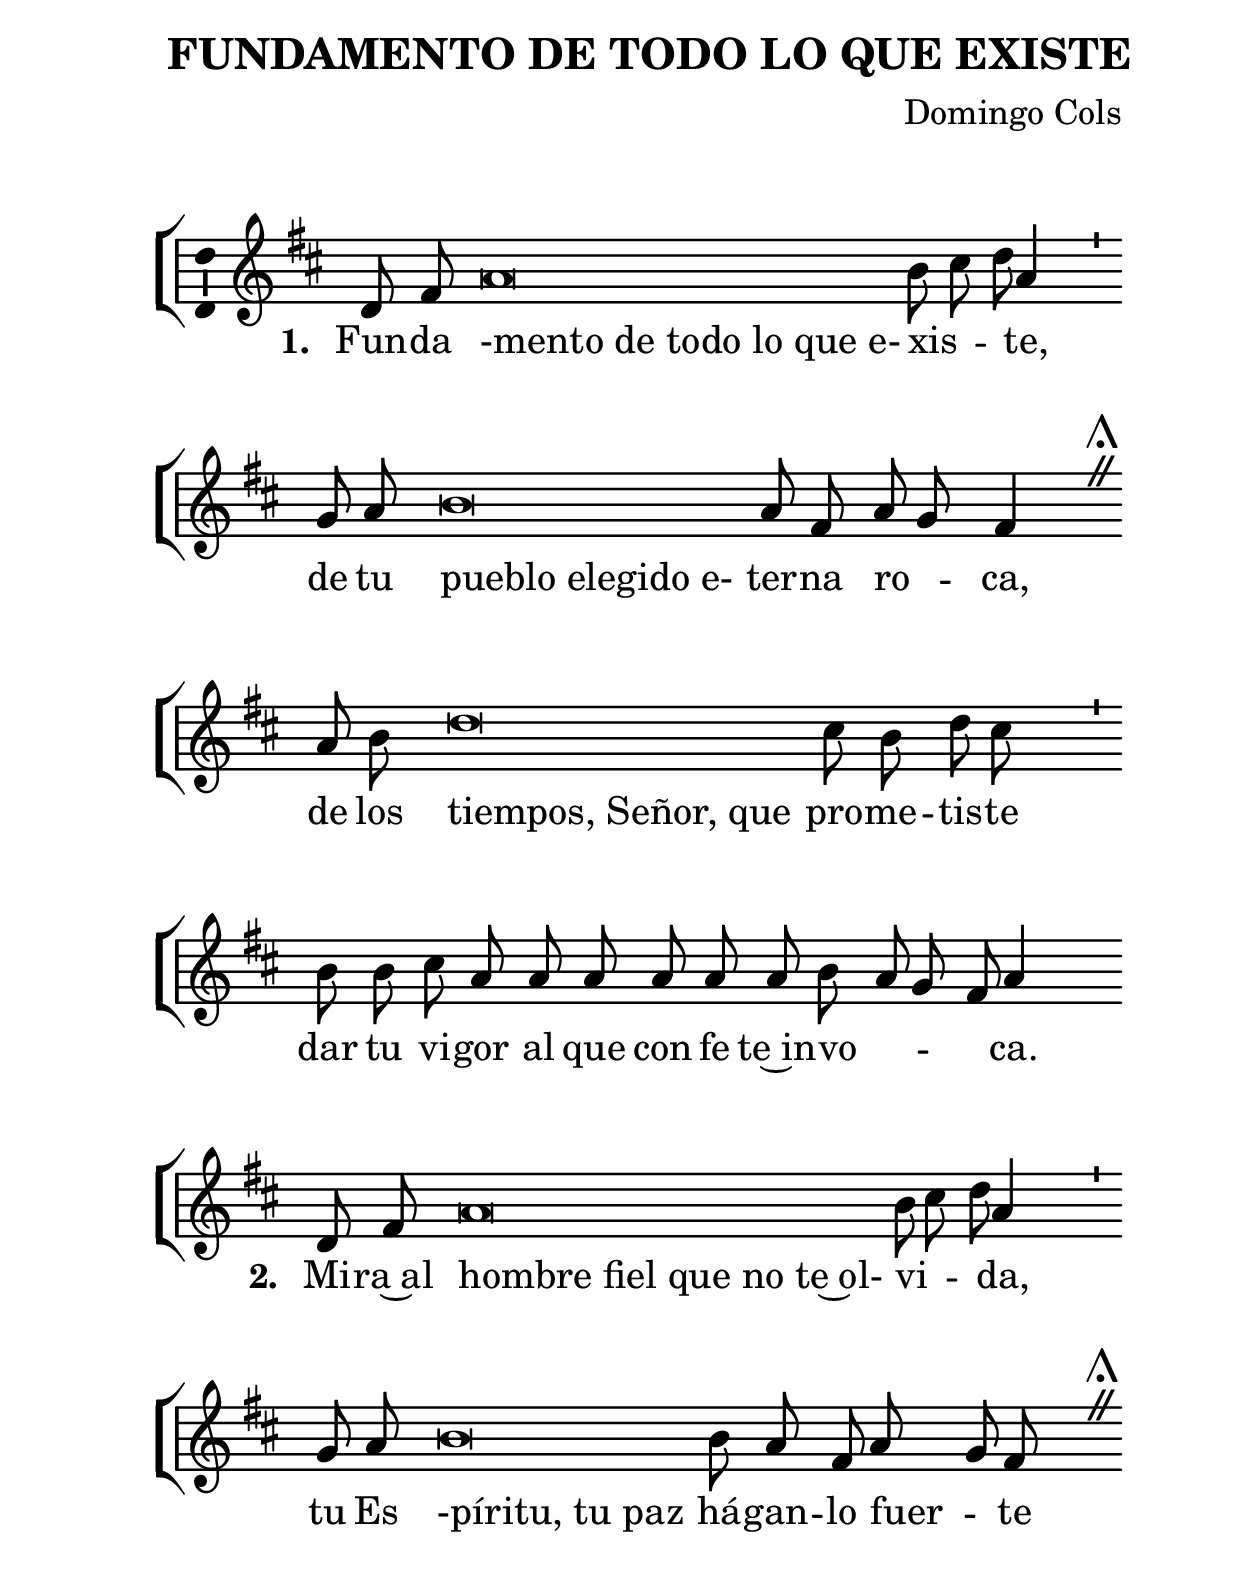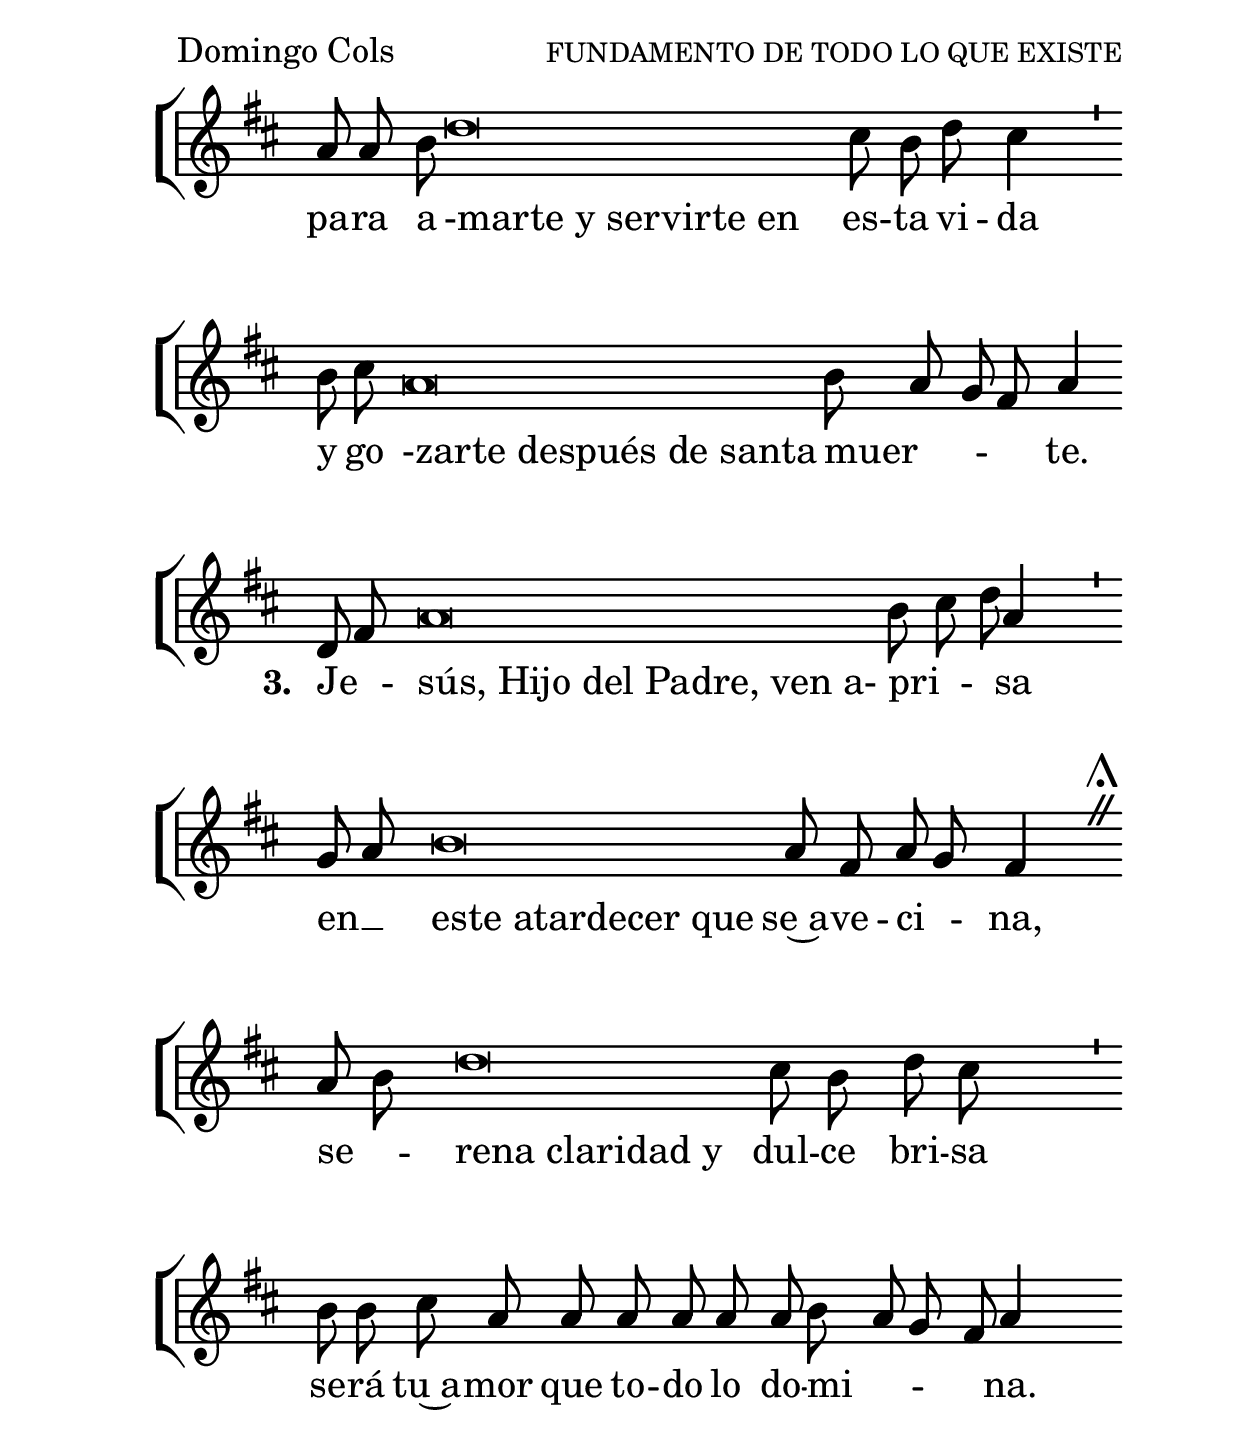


%versión de lilypond para la que se ha escrito esta partitura:
\version "2.16.0"

	%Tamaño papel
	#(set-default-paper-size "a4")
	%Tamaño partitura
	#(set-global-staff-size 30)
	%No responde al pulsar sobre una nota
	#(ly:set-option 'point-and-click #f)

%parámetros del encabezamiento:
\header {
	%title = "FUNDAMENTO DE TODO LO QUE EXISTE"
	title = \markup{\fontsize #-2 "FUNDAMENTO DE TODO LO QUE EXISTE"}
	subtitle = ""
	composer = "Domingo Cols"
	poet = ""
	meter = ""
	arranger = ""
%	tagline="Monasterio de la Madre de Dios. Buenafuente del Sistal."
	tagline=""
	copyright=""
	tiempo = ""
	usos = ""
	letra = "Fundamento de todo lo que existe, de tu pueblo elegido eterna roca, de los tiempos, Señor, que prometiste dar tu vigor al que con fe te invoca. Mira al hombre fiel que no te olvida, tu Espíritu, tu paz háganlo fuerte para amarte y servirte en esta vida y gozarte después de santa muerte. Jesús, Hijo del Padre, ven aprisa en este atardecer que se avecina, serena claridad y dulce brisa será tu amor que todo lo domina."
	}

%parámetros asociados al papel:
\paper  {
	oddHeaderMarkup = \markup {\fill-line { \on-the-fly #not-first-page \fromproperty #'header:title \on-the-fly #not-first-page \fromproperty #'header:composer }}
	evenHeaderMarkup = \markup {\fill-line { \fromproperty #'header:composer \fromproperty #'header:title }}
	#(set-paper-size "a4")
	print-page-number = ##f
	first-page-number = 1
	print-first-page-number = ##f
%	head-separation = 3.0 \cm
	top-margin = 2.0 \cm
	bottom-margin = 0.0\cm
%%%	bottom-margin = -2.0\cm
	left-margin = 3.0 \cm
	line-width = 16.0 \cm
	indent = 8\mm
	interscoreline = 2.\mm
	between-system-space = 15\mm
%	para que las partituras no llenen la hoja:
	ragged-bottom = ##t
%	idem para la última hoja:
	ragged-last-bottom = ##f
%	para que las partituras llenen el ancho del papel:
	ragged-last = ##f
	after-title-space = 2.5 \cm
%page-count=1
%system-count=5

	%Flexible Vertical Spacing
%	markup-markup-spacing =
%	#'((basic-distance . 15) (minimum-distance . 15) (padding . 3))
	markup-system-spacing =
	#'((basic-distance . 15) (minimum-distance . 15) (padding . 3))
	system-system-spacing =
	#'((basic-distance . 15) (minimum-distance . 15) (padding . 3))
	score-system-spacing =
	#'((basic-distance . 15) (minimum-distance . 15) (padding . 5))
%	top-system-spacing = % header
%	#'((basic-distance . 8) (minimum-distance . 0) (padding . 0))
%	top-markup-spacing =
%	#'((basic-distance . 20) (minimum-distance . 20) (padding . 0))
	last-bottom-spacing = % footer
	#'((basic-distance . 5) (minimum-distance . 5) (padding . 0))
%	score-markup-spacing =
%	#'((basic-distance . 16) (minimum-distance . 13) (padding . 0))

	}


%para incluir divisiones gregorianas
\include "gregorian.ly"
%Ojo. Incluir este fichero implica desactivar la sentencia ragged-last = ##f
%Es decir, deja de justificar las partituras a la derecha


%parámetros que afectan a toda la partitura:
global =  {
	%clave de sol (G):
	\clef G
	%armadura:
%%%	\transpose a b
	\key d \major
	\tempo 4=75
	\set Score.tempoHideNote = ##t
	}

melodia =
%%%	\transpose a b
{
	\relative c' {

\time 1/4
\autoBeamOff

d8 fis a\breve*1/8 b8 cis d a4 s8
\divisioMinima
\break

g8 a b\breve*1/8 a8 fis a g fis4 s4
%\divisioMinima
\divisioMaior
\break

a8 b d\breve*1/8 cis8 b d cis s4
\divisioMinima
\break

b8 b cis a a a a a a b a g fis a4 s8

\finalis
\break

d,8 fis a\breve*1/8 b8 cis d a4 s8
\divisioMinima
\break

g8 a b\breve*1/8 b8 a fis a g fis s4
%\divisioMinima
\divisioMaior
\break

a8 a b d\breve*1/8 cis8 b d cis4 s4
\divisioMinima
\break

b8 cis a\breve*1/8 b8 a g fis a4 s4

\finalis
\break

d,8 fis a\breve*1/8 b8 cis d a4 s8
\divisioMinima
\break

g8 a b\breve*1/8 a8 fis a g fis4 s4
%\divisioMinima
\divisioMaior
\break

a8 b d\breve*1/8 cis8 b d cis s4
\divisioMinima
\break

b8 b cis a a a a a a b a g fis a4 s8

\finalis

%\bar "|."
}
}


texto = \lyricmode {

\set stanza =#"1. " Fun -- da
\once \override LyricText #'self-alignment-X = #-1
"-mento de todo lo que e-" xis -- _ _ te,
de tu
\once \override LyricText #'self-alignment-X = #-1
"pueblo elegido e-" ter -- na ro -- _ ca,
de los
\once \override LyricText #'self-alignment-X = #-1
"tiempos, Señor, que" pro -- me -- tis -- te dar
tu vi -- gor al que con fe te~in -- vo -- _ _ _ ca.

\set stanza =#"2. " Mi -- ra~al
\once \override LyricText #'self-alignment-X = #-1
"hombre fiel que no te~ol-" vi -- _ _ da,
tu Es
\once \override LyricText #'self-alignment-X = #-1
"-píritu, tu paz" há -- gan -- lo fuer -- _ te
pa -- ra a
\once \override LyricText #'self-alignment-X = #-1
"-marte y servirte en" es -- ta vi -- da
y go
\once \override LyricText #'self-alignment-X = #-1
"-zarte después de santa" muer -- _ _ _ te.

\set stanza =#"3. " Je -- _
\once \override LyricText #'self-alignment-X = #-1
"sús, Hijo del Padre, ven a-" pri -- _ _ sa
en __ _
\once \override LyricText #'self-alignment-X = #-1
"este atardecer que" se~a -- ve -- ci -- _ na,
se -- _
\once \override LyricText #'self-alignment-X = #-1
"rena claridad y" dul -- ce bri -- sa
se -- rá tu~a -- mor que to -- do lo do -- mi -- _ _ _ na.

	}


vozStaff = \context Voice = vozStaff
\with {\consists "Ambitus_engraver"}
<<
	\set Staff.instrumentName = ""
	\set Staff.shortInstrumentName = ""
	\set Staff.midiInstrument = #"acoustic grand"
	\set Staff.midiMinimumVolume = #0.7
	\set Staff.midiMaximumVolume = #0.9
	\global
	\melodia
	>>


textoStaff = \context Lyrics = textoStaff <<
	\lyricsto vozStaff \texto
	>>


\book {
	\score {
		\context ChoirStaff {
			\override StaffGroup.SystemStartBracket #'collapse-height = #1
			\override Score.SystemStartBar #'collapse-height = #1
			<<
			\vozStaff
			\textoStaff
			>>
		}
		\layout {
ragged-last = ##f
	    		\context {
				\Lyrics
				%\override LyricText #'font-size = #2
				}
	   		\context {
				\Score
				%\override StaffSymbol #'staff-space = #(magstep +3)
				}
			\context {
				\Staff
				\remove "Time_signature_engraver"
				\override BarLine #'transparent = ##t
				}
			}
		}
	\score {
		\context ChoirStaff {
			\override StaffGroup.SystemStartBracket #'collapse-height = #1
			\override Score.SystemStartBar #'collapse-height = #1
			<<
			\vozStaff
			>>
		}
		\midi {
	  		\context {
	  			\Score
				tempoWholesPerMinute = #(ly:make-moment 70 4)
				}
			}
		}
}


